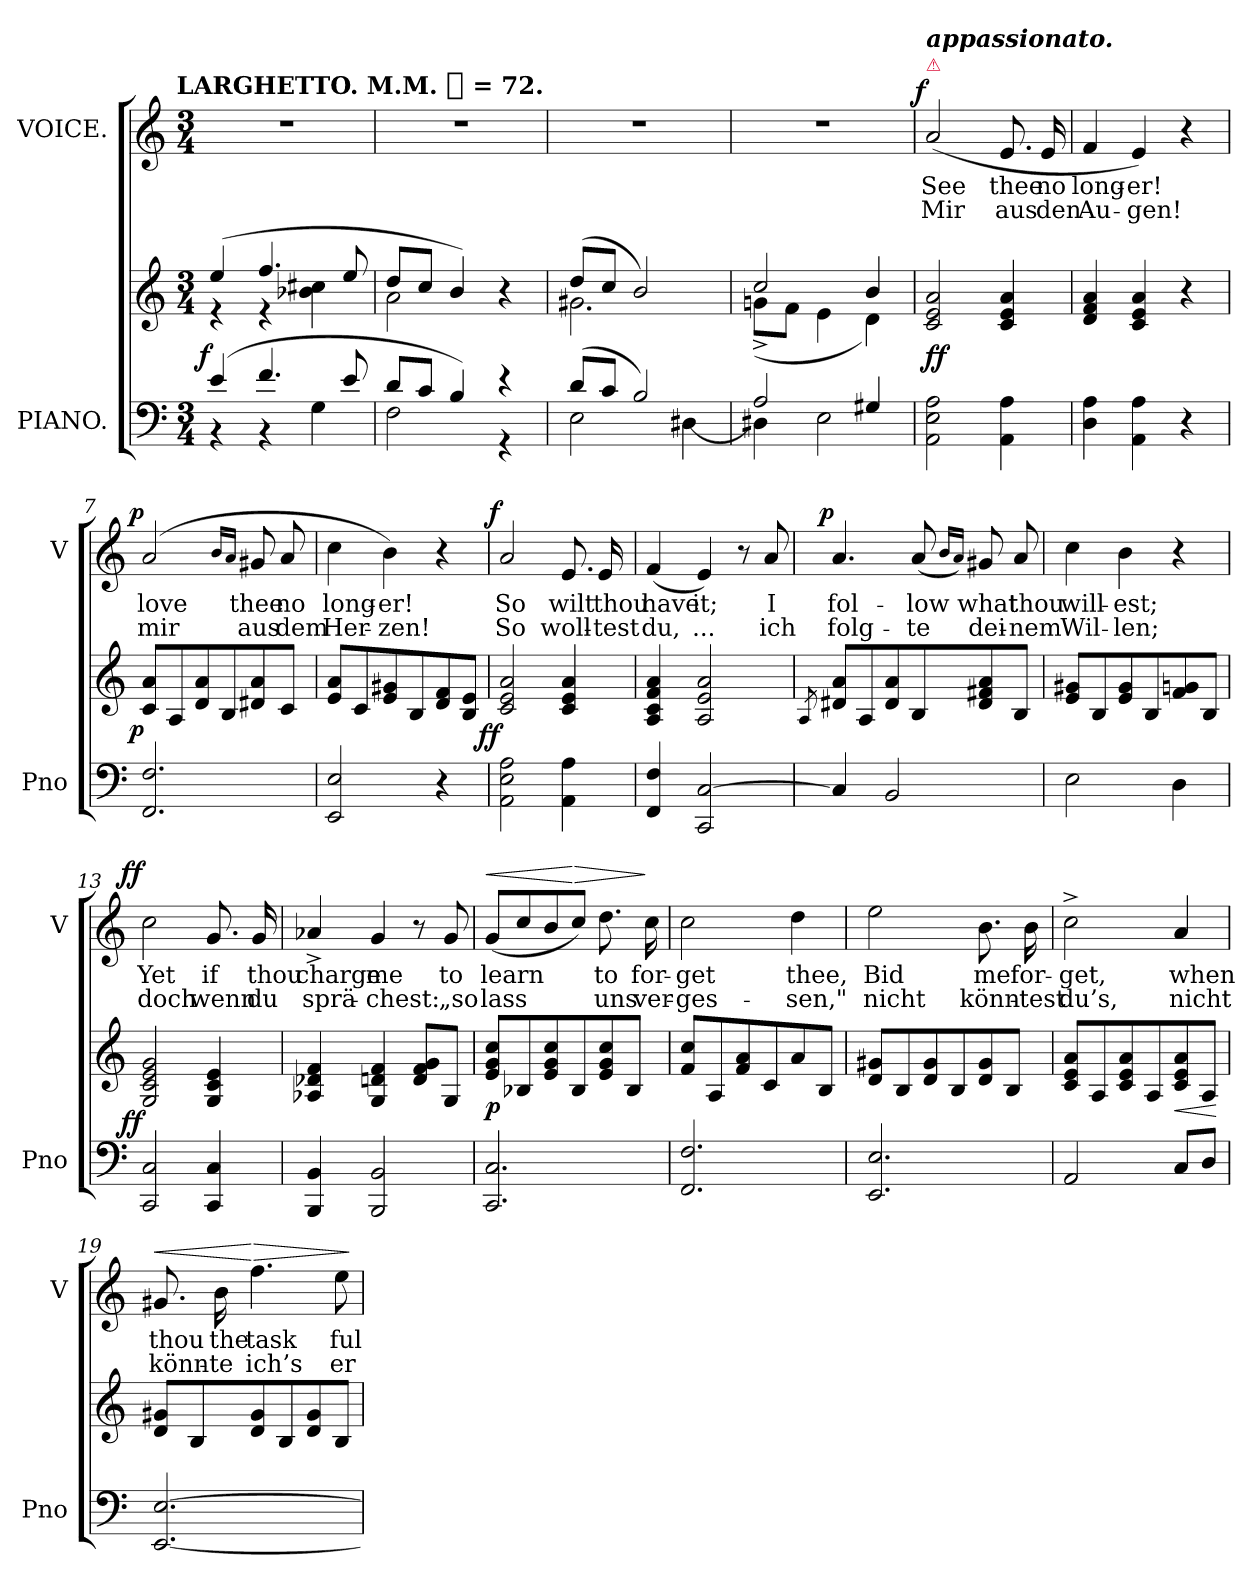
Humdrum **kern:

**kern	**kern	**dynam	**kern	**text	**text	**dynam
*part2	*part2	*part2	*part1	*part1	*part1	*part1
*staff3	*staff2	*staff2/3	*staff1	*staff1	*staff1	*staff1
*I"PIANO.	*	*	*I"VOICE.	*	*	*
*I'Pno	*	*	*I'V	*	*	*
*clefF4	*clefG2	*	*clefG2	*	*	*
*k[]	*k[]	*	*k[]	*	*	*
*a:	*a:	*	*a:	*	*	*
!!LO:TX:omd:t=LARGHETTO. M.M. [quarter] = 72.
*M3/4	*M3/4	*	*M3/4	*	*	*
*MM72	*MM72	*	*MM72	*	*	*
=1	=1	=1	=1	=1	=1	=1
*^	*^	*	*	*	*	*
!	!	!	!	!LO:DY:rj	!	!	!	!
(>4e	4rBB	(>4ee	4re	f	2.r	.	.	.
4.f	4rBB	4.ff	4re	.	.	.	.	.
.	4G	.	4b-X 4cc#X	.	.	.	.	.
8e	.	8ee	.	.	.	.	.	.
=2	=2	=2	=2	=2	=2	=2	=2	=2
8dL	2F	8ddL	2a	.	2.r	.	.	.
8cJ	.	8ccJ	.	.	.	.	.	.
4B)	.	4b)	.	.	.	.	.	.
4r	4r	4r	4reyy	.	.	.	.	.
=3	=3	=3	=3	=3	=3	=3	=3	=3
(>8dL	2E	(>8ddL	2.g#X	.	2.r	.	.	.
8cJ	.	8ccJ	.	.	.	.	.	.
2B)	.	2b)	.	.	.	.	.	.
.	[4D#X	.	.	.	.	.	.	.
=4	=4	=4	=4	=4	=4	=4	=4	=4
2A	4D#X]	2cc	(<8gn^<L	.	2.r	.	.	.
.	.	.	8fJ	.	.	.	.	.
.	2E	.	4e	.	.	.	.	.
4G#X	.	4b	4d)	.	.	.	.	.
*v	*v	*	*	*	*	*	*	*
=5	=5	=5	=5	=5	=5	=5	=5
!	!	!	!	!LO:TX:a:color=crimson:t=⚠	!	!	!
!	!	!	!	!LO:TX:a:Bi:t=appassionato.	!	!	!
!	!	!	!	!	!	!	!LO:DY:a:rj
*	*v	*v	*	*	*	*	*
2AA\ 2E\ 2A\	2c 2e 2a	ff	(>2a	See	Mir	f
4AA\ 4A\	4c 4e 4a	.	8.e	thee	aus	.
.	.	.	16e	no	den	.
=6	=6	=6	=6	=6	=6	=6
4D\ 4A\	4d 4f 4a	.	4f	long-	Au-	.
4AA\ 4A\	4c 4e 4a	.	4e)	-er!	-gen!	.
4r	4r	.	4r	.	.	.
=7	=7	=7	=7	=7	=7	=7
!	!	!LO:DY:rj	!	!	!	!LO:DY:a:rj
2.FF 2.F	8c 8aL	p	(>2a	love	mir	p
.	8A	.	.	.	.	.
.	8d 8a	.	.	.	.	.
.	8B	.	.	.	.	.
.	.	.	16qqb/LL	.	.	.
.	.	.	16qqaJJ	.	.	.
.	8d#X 8a	.	8g#X	thee	aus	.
.	8cJ	.	8a	no	dem	.
=8	=8	=8	=8	=8	=8	=8
2EE 2E	8e 8aL	.	4cc	long-	Her-	.
.	8c	.	.	.	.	.
.	8e 8g#X	.	4b)	-er!	-zen!	.
.	8B	.	.	.	.	.
4r	8d 8f	.	4r	.	.	.
.	8B 8eJ	.	.	.	.	.
=9	=9	=9	=9	=9	=9	=9
!	!	!LO:DY:rj	!	!	!	!LO:DY:a:rj
2AA\ 2E\ 2A\	2c 2e 2a	ff	2a	So	So	f
4AA\ 4A\	4c 4e 4a	.	8.e	wilt	woll-	.
.	.	.	16e	thou	-test	.
=10	=10	=10	=10	=10	=10	=10
4FF 4F	4A 4c 4f 4a	.	(<4f	have	du,	.
2CC [2C	2A 2e 2a	.	4e)	it;	...	.
.	.	.	8r	.	.	.
.	.	.	8a	I	ich	.
=11	=11	=11	=11	=11	=11	=11
.	8qA	.	.	.	.	.
!	!	!	!	!	!	!LO:DY:a:rj
4C]	8d#X 8aL	.	4.a	fol-	folg-	p
.	8A	.	.	.	.	.
2BB	8d# 8a	.	.	.	.	.
.	8B	.	(<8a	-low	-te	.
.	.	.	16qqb/LL	.	.	.
.	.	.	16qqaJJ)	.	.	.
.	8d# 8f#X 8a	.	8g#X	what	dei-	.
.	8BJ	.	8a	thou	-nem	.
=12	=12	=12	=12	=12	=12	=12
2E\	8e 8g#XL	.	4cc	will-	Wil-	.
.	8B	.	.	.	.	.
.	8e 8g#	.	4b	-est;	-len;	.
.	8B	.	.	.	.	.
4D\	8f 8gn	.	4r	.	.	.
.	8BJ	.	.	.	.	.
=13	=13	=13	=13	=13	=13	=13
!	!	!LO:DY:rj	!	!	!	!LO:DY:a:rj
2CC 2C	2G 2c 2e 2g	ff	2cc	Yet	doch	ff
4CC 4C	4G 4c 4e	.	8.g	if	wenn	.
.	.	.	16g	thou	du	.
=14	=14	=14	=14	=14	=14	=14
4BBB 4BB	4A-X 4d-X 4f	.	4a-X^>	charge	sprä-	.
2BBB 2BB	4G 4dn 4f	.	4g	me	-chest:	.
.	8d 8f 8gL	.	8r	.	.	.
.	8GJ	.	8g	to	„so	.
=15	=15	=15	=15	=15	=15	=15
!	!	!	!	!	!	!LO:HP:a
2.CC 2.C	8e 8g 8ccL	p	(>8gL	learn	lass	<
.	8B-X	.	8cc	.	.	.
.	8e 8g 8cc	.	8b	.	.	.
!	!	!	!	!	!	!LO:HP:n=1:a
.	8B-	.	8ccJ)	.	.	[ >
.	8e 8g 8cc	.	8.dd	to	uns	.
.	8B-J	.	.	.	.	.
.	.	.	16cc	for-	ver-	]
=16	=16	=16	=16	=16	=16	=16
2.FF 2.F	8f 8ccL	.	2cc	-get	-ges-	.
.	8A	.	.	.	.	.
.	8f 8a	.	.	.	.	.
.	8c	.	.	.	.	.
.	8a	.	4dd	thee,	-sen,"	.
.	8BJ	.	.	.	.	.
=17	=17	=17	=17	=17	=17	=17
2.EE 2.E	8d 8g#XL	.	2ee	Bid	nicht	.
.	8B	.	.	.	.	.
.	8d 8g#	.	.	.	.	.
.	8B	.	.	.	.	.
.	8d 8g#	.	8.b	me	könn-	.
.	8BJ	.	.	.	.	.
.	.	.	16b	for-	-test	.
=18	=18	=18	=18	=18	=18	=18
2AA	8c 8e 8aL	.	2cc^>	-get,	du’s,	.
.	8A	.	.	.	.	.
.	8c 8e 8a	.	.	.	.	.
.	8A	.	.	.	.	.
!	!	!LO:HP:b	!	!	!	!
8CL	8c 8e 8a	<	4a	when	nicht	.
8DJ	8AJ	.	.	.	.	.
.	.	[	.	.	.	.
=19	=19	=19	=19	=19	=19	=19
!	!	!	!	!	!	!LO:HP:a
[2.EE [2.E	8d 8g#XL	.	8.g#X	thou	könn-	<
.	8B	.	.	.	.	.
.	.	.	16b	the	-te	.
!	!	!	!	!	!	!LO:HP:n=1:a
.	8d 8g#	.	4.ff	task	ich’s	[ >
.	8B	.	.	.	.	.
.	8d 8g#	.	.	.	.	.
.	8BJ	.	8ee	ful-	er-	.
.	.	.	.	.	.	]
=	=	=	=	=	=	=
*-	*-	*-	*-	*-	*-	*-
